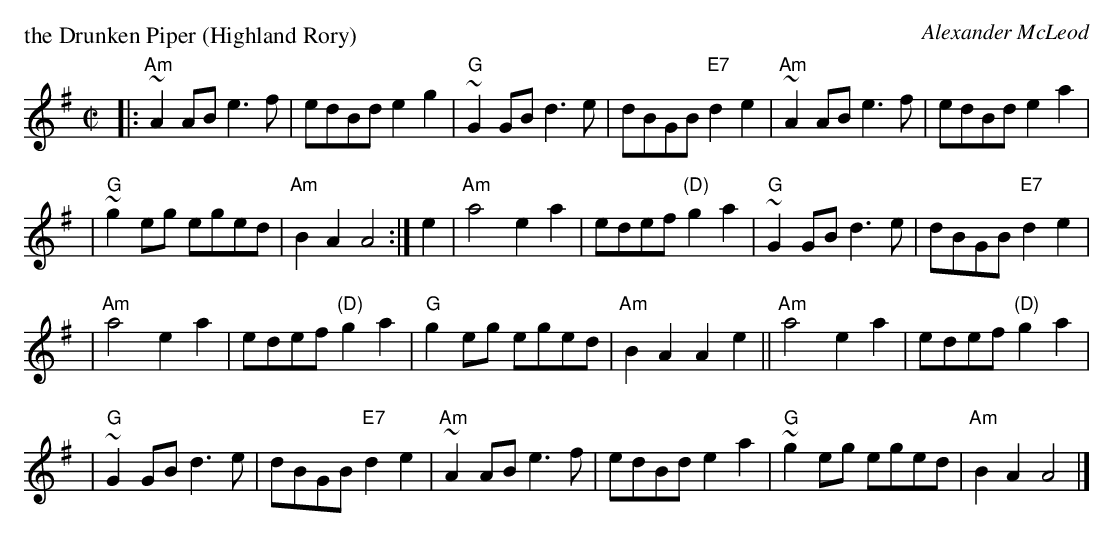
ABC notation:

X:1
P: the Drunken Piper (Highland Rory)
C: Alexander McLeod
M: C|
L: 1/8
K: ADor
|: "Am"~A2AB e3f \
| edBd e2g2 \
| "G"~G2GB d3e \
| dBGB "E7"d2e2 \
|  "Am"~A2AB e3f \
| edBd e2a2 |
| "G"~g2eg eged \
| "Am"B2A2 A4 :| e2 \
| "Am"a4 e2a2 \
| edef "(D)"g2a2 \
| "G"~G2GB d3e \
| dBGB "E7"d2e2 |
|  "Am"a4 e2a2 \
| edef "(D)"g2a2 \
| "G"g2eg eged \
| "Am"B2A2 A2e2 \
|| "Am"a4 e2a2 \
| edef "(D)"g2a2 |
| "G"~G2GB d3e \
| dBGB "E7"d2e2 \
|  "Am"~A2AB e3f \
| edBd e2a2 \
| "G"~g2eg eged \
| "Am"B2A2 A4 |]
